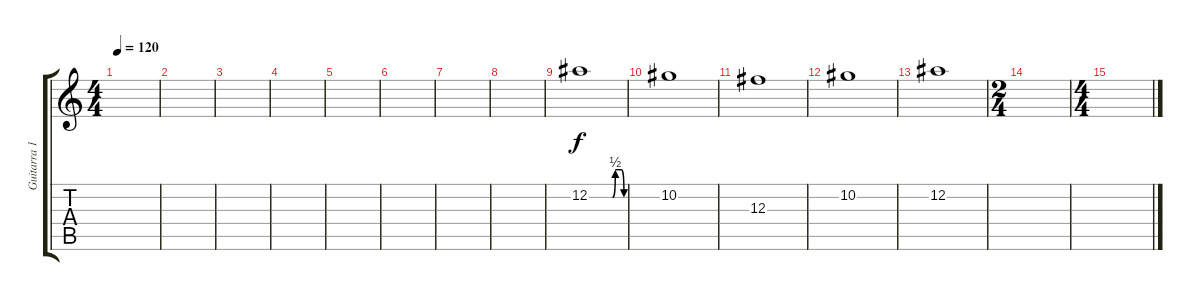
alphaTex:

\track ("Guitarra 1" "Guitarra 1") {instrument distortionguitar}
\staff {score tabs}
\tuning (Eb4 Bb3 Gb3 Db3 Ab2 Eb2) {hide}
\ts (4 4)
\tempo 120
\clef g2
\ks c
|
|
|
|
|
|
|
|
12.2{be (custom 0 0 40 0 45 2 55 2 60 0)}.1 |
10.2.1 |
12.3.1 |
10.2.1 |
12.2.1 |
\ts (2 4)
|
\ts (4 4)
